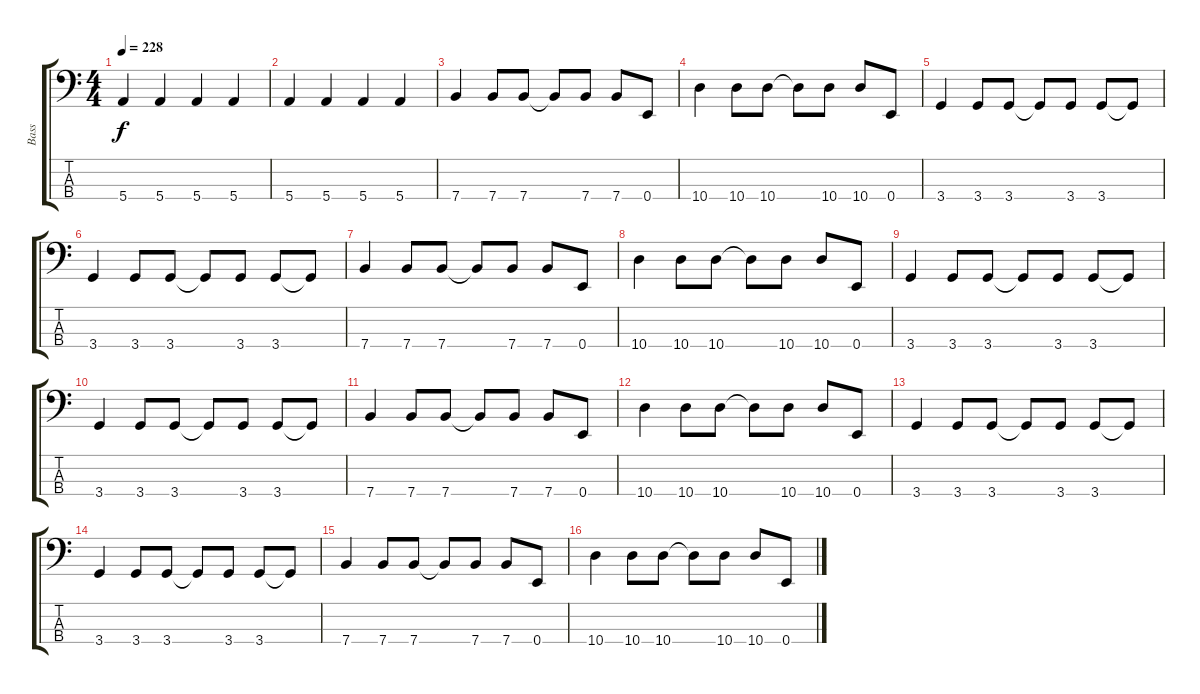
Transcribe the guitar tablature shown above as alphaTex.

\track ("Bass" "Bass") {instrument electricbassfinger}
\staff {score tabs}
\tuning (G2 D2 A1 E1) {hide}
\ts (4 4)
\tempo 228
\clef f4
\ks c
5.4.4{dy f} 5.4.4 5.4.4 5.4.4 |
5.4.4 5.4.4 5.4.4 5.4.4 |
7.4.4 7.4.8 7.4.8 7.4{t}.8 7.4.8 7.4.8 0.4.8 |
10.4.4 10.4.8 10.4.8 10.4{t}.8 10.4.8 10.4.8 0.4.8 |
3.4.4 3.4.8 3.4.8 3.4{t}.8 3.4.8 3.4.8 3.4{t}.8 |
3.4.4 3.4.8 3.4.8 3.4{t}.8 3.4.8 3.4.8 3.4{t}.8 |
7.4.4 7.4.8 7.4.8 7.4{t}.8 7.4.8 7.4.8 0.4.8 |
10.4.4 10.4.8 10.4.8 10.4{t}.8 10.4.8 10.4.8 0.4.8 |
3.4.4 3.4.8 3.4.8 3.4{t}.8 3.4.8 3.4.8 3.4{t}.8 |
3.4.4 3.4.8 3.4.8 3.4{t}.8 3.4.8 3.4.8 3.4{t}.8 |
7.4.4 7.4.8 7.4.8 7.4{t}.8 7.4.8 7.4.8 0.4.8 |
10.4.4 10.4.8 10.4.8 10.4{t}.8 10.4.8 10.4.8 0.4.8 |
3.4.4 3.4.8 3.4.8 3.4{t}.8 3.4.8 3.4.8 3.4{t}.8 |
3.4.4 3.4.8 3.4.8 3.4{t}.8 3.4.8 3.4.8 3.4{t}.8 |
7.4.4 7.4.8 7.4.8 7.4{t}.8 7.4.8 7.4.8 0.4.8 |
10.4.4 10.4.8 10.4.8 10.4{t}.8 10.4.8 10.4.8 0.4.8
